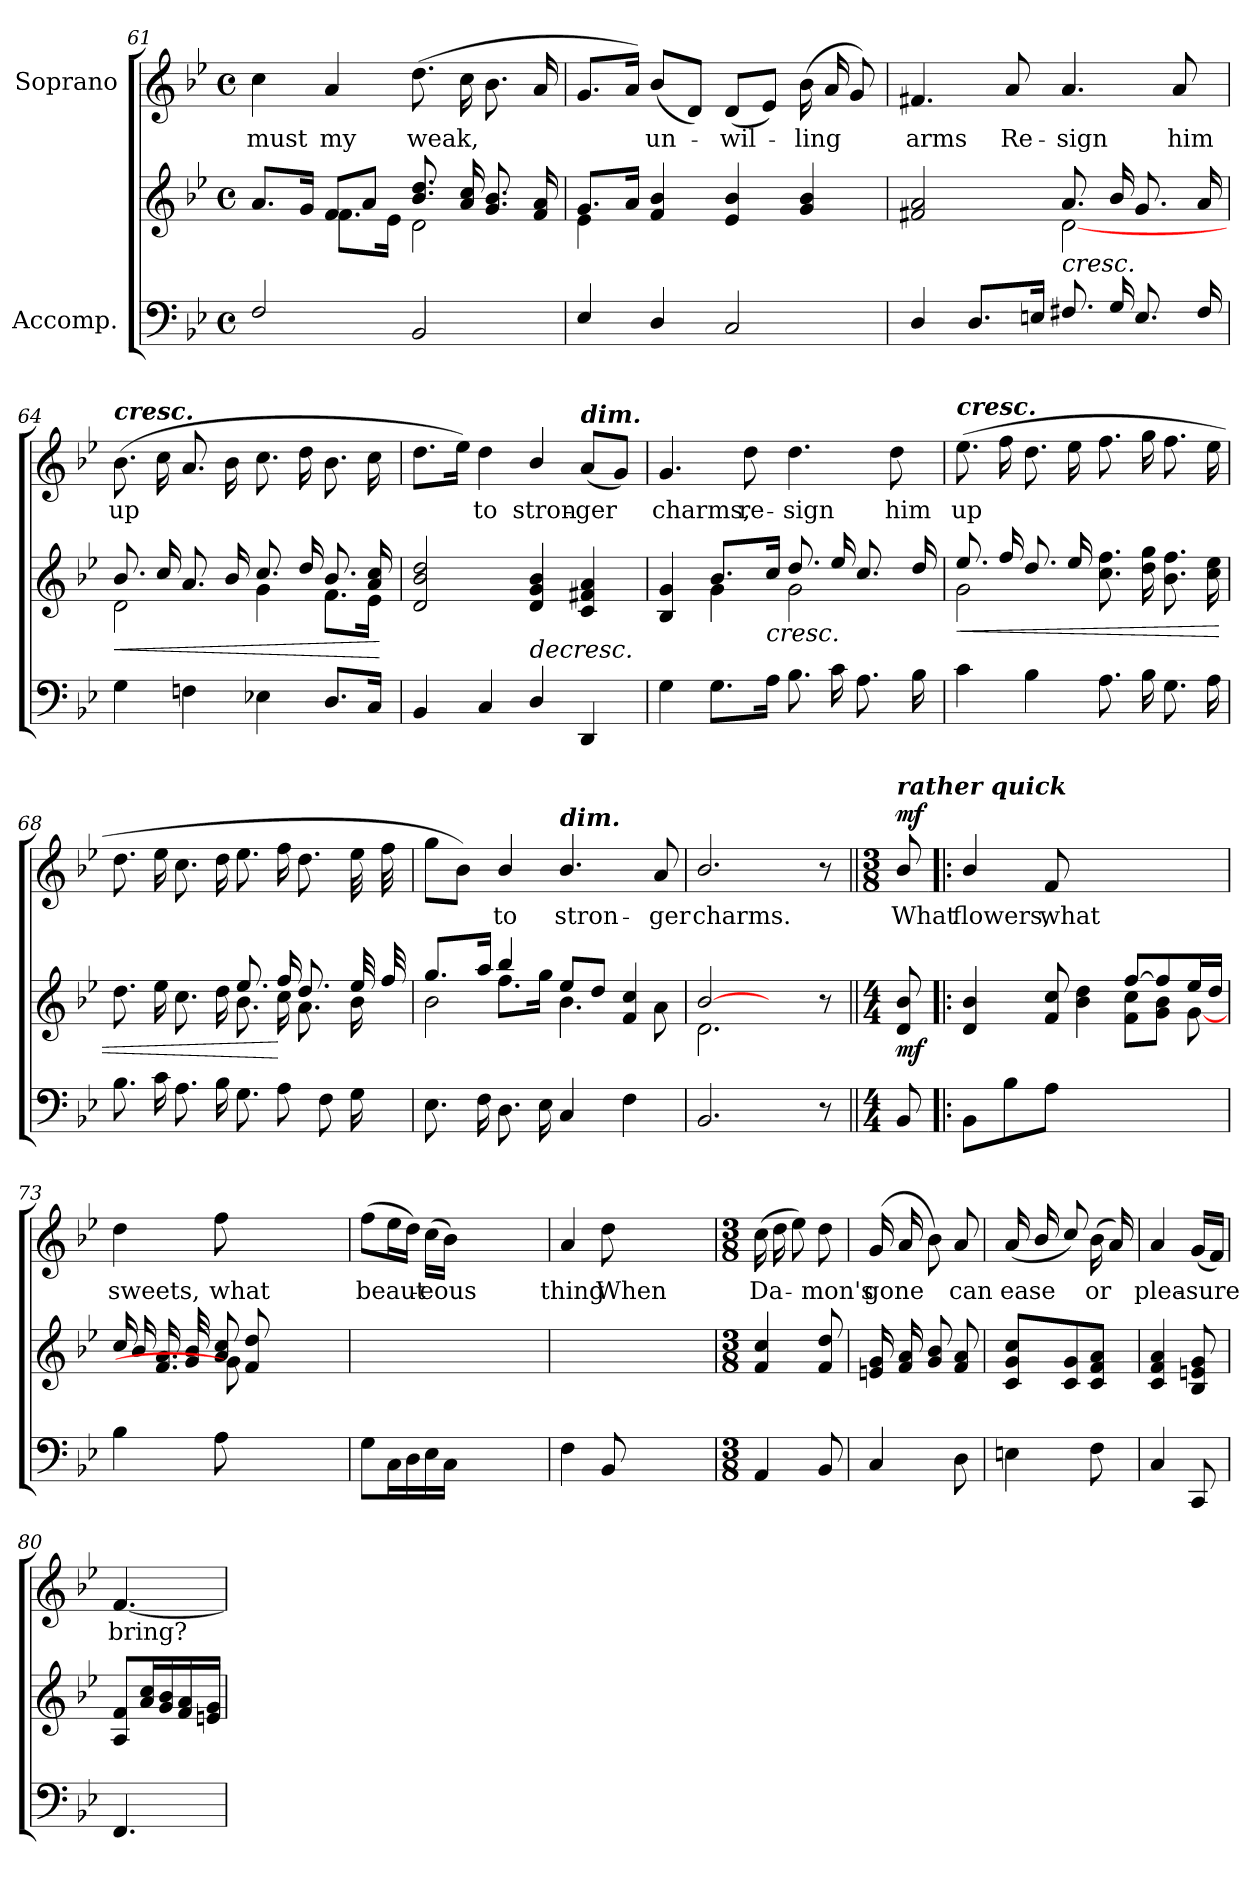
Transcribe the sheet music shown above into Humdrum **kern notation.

**kern	**kern	**dynam	**kern	**text	**dynam
*part2	*part2	*part2	*part1	*part1	*part1
*staff3	*staff2	*staff2/3	*staff1	*staff1	*staff1
*I"Accomp.	*	*	*I"Soprano	*	*
*clefF4	*clefG2	*	*clefG2	*	*
*k[b-e-]	*k[b-e-]	*	*k[b-e-]	*	*
*B-:	*B-:	*	*B-:	*	*
*M4/4	*M4/4	*	*M4/4	*	*
*met(c)	*met(c)	*	*met(c)	*	*
=61	=61	=61	=61	=61	=61
*^	*^	*	*	*	*
*	*	*	*^	*	*	*	*
!	!	!	!	!	!	!	!LO:LY:b	!
2F	1ryy	4ryy	8.a/L	1ryy	.	4cc	must	.
.	.	.	16g/J	.	.	.	.	.
!	!	!	!	!	!	!	!LO:LY:b	!
.	.	8f/L	8.f\L	.	.	4a	my	.
.	.	8a/J	.	.	.	.	.	.
.	.	.	16e-\J	.	.	.	.	.
!	!	!	!	!	!	!	!LO:LY:b	!
2BB-	.	8.b-/ 8.dd/L	2d\	.	.	(>8.ddL	weak,	.
.	.	16a/ 16cc/L	.	.	.	16ccL	.	.
.	.	8.g/ 8.b-/	.	.	.	8.b-	.	.
.	.	16f/ 16a/J	.	.	.	16aJ	.	.
=62	=62	=62	=62	=62	=62	=62	=62	=62
4E-	1ryy	8.g/L	4e-\	1ryy	.	8.gL	.	.
.	.	16a/J	.	.	.	16aJ)	.	.
!	!	!	!	!	!	!	!LO:LY:b	!
4D/	.	4f/ 4b-/	2.ryy	.	.	(8b-L	un-	.
.	.	.	.	.	.	8dJ)	.	.
!	!	!	!	!	!	!	!LO:LY:b	!
2C	.	4e-/ 4b-/	.	.	.	(<8dL	wil-	.
.	.	.	.	.	.	8e-J)	.	.
!	!	!	!	!	!	!	!LO:LY:b	!
.	.	4g/ 4b-/	.	.	.	(<16b-LL	ling	.
.	.	.	.	.	.	16a	.	.
.	.	.	.	.	.	8gJ)	.	.
=63	=63	=63	=63	=63	=63	=63	=63	=63
!	!	!	!	!	!	!	!LO:LY:b	!
4D	1ryy	2f#X/ 2a/	2ryy	1ryy	.	4.f#X	arms	.
8.DL	.	.	.	.	.	.	.	.
!	!	!	!	!	!	!	!LO:LY:b	!
.	.	.	.	.	.	8a	Re-	.
16EnJ	.	.	.	.	.	.	.	.
!	!	!	!	!	!LO:HP:b	!	!LO:LY:b	!
8.F#XL	.	8.a/L	[2d\	.	<	4.a	-sign	.
16GL	.	16b-/L	.	.	.	.	.	.
8.E	.	8.g/	.	.	.	.	.	.
!	!	!	!	!	!	!	!LO:LY:b	!
.	.	.	.	.	.	8a	him	.
16F#J	.	16a/J	.	.	.	.	.	.
*v	*v	*	*	*	*	*	*	*
*	*v	*v	*v	*	*	*	*
!!LO:LB:g=z
=64	=64	=64	=64	=64	=64
!	!	!	!LO:TX:a:Bi:t=cresc.	!	!
!	!	!LO:HP:b	!	!LO:LY:b	!
*	*^	*	*	*	*
4G	8.b-/L	2d\	<	(>8.b-L	up	.
.	16cc/L	.	.	16ccL	.	.
4Fn	8.a/	.	.	8.a	.	.
.	16b-/J	.	.	16b-J	.	.
4E-X	8.cc/L	4g\	.	8.ccL	.	.
.	16dd/L	.	.	16ddL	.	.
8.DL	8.b-/	8.f\L	.	8.b-	.	.
16CJ	16a/ 16cc/J	16e-\J	.	16ccJ	.	.
*	*v	*v	*	*	*	*
.	.	[	.	.	.
=65	=65	=65	=65	=65	=65
*	*^	*	*	*	*
4BB-	2d/ 2b-/ 2dd/	1ryy	.	8.ddL	.	.
.	.	.	.	16ee-J)	.	.
!	!	!	!	!	!LO:LY:b	!
4C	.	.	.	4dd	to	.
!	!	!	!LO:HP:b	!	!LO:LY:b	!
4D/	4d/ 4g/ 4b-/	.	>	4b-/	stron-	.
!	!	!	!	!LO:TX:a:Bi:t=dim.	!	!
!	!	!	!	!	!LO:LY:b	!
4DD	4c/ 4f#X/ 4a/	.	.	(<8aL	-ger	.
.	.	.	.	8gJ)	.	.
=66	=66	=66	=66	=66	=66	=66
!	!	!	!	!	!LO:LY:b	!
4G	4B-/ 4g/	4ryy	.	4.g	charms,	.
8.GL	8.b-/L	4g\	[	.	.	.
!	!	!	!	!	!LO:LY:b	!
.	.	.	.	8dd	re-	.
!	!	!	!LO:HP:b	!	!	!
16AJ	16cc/J	.	<	.	.	.
!	!	!	!	!	!LO:LY:b	!
8.B-L	8.dd/L	2g\	.	4.dd	-sign	.
16cL	16ee-/L	.	.	.	.	.
8.A	8.cc/	.	.	.	.	.
!	!	!	!	!	!LO:LY:b	!
.	.	.	.	8dd	him	.
16B-J	16dd/J	.	.	.	.	.
*	*v	*v	*	*	*	*
.	.	]	.	.	.
=67	=67	=67	=67	=67	=67
*	*^	*	*	*	*
!	!	!	!	!LO:TX:a:Bi:t=cresc.	!	!
!	!	!	!LO:HP:b	!	!LO:LY:b	!
4c	8.ee-/L	2g\	<	(>8.ee-L	up	.
.	16ff/L	.	.	16ffL	.	.
4B-	8.dd/	.	.	8.dd	.	.
.	16ee-/J	.	.	16ee-	.	.
8.AL	8.cc\ 8.ff\L	2ryy	.	8.ff	.	.
16B-L	16dd\ 16gg\L	.	.	16ggL	.	.
8.G	8.b-\ 8.ff\	.	.	8.ff	.	.
16AJ	16cc\ 16ee-\J	.	.	16ee-J	.	.
=68	=68	=68	=68	=68	=68	=68
8.B-L	8.dd\L	2ryy	.	8.ddL	.	.
16cL	16ee-\L	.	.	16ee-L	.	.
8.A	8.cc\	.	.	8.cc	.	.
16B-J	16dd\J	.	.	16ddJ	.	.
8.GL	8.ee-/L	8.b-\L	.	8.ee-L	.	.
8A	16ff/L	16cc\L	[	16ffL	.	.
.	8.dd/	8.a\	.	8.dd	.	.
8F	.	.	.	.	.	.
16GJ	32ee-/LL	16b-\J	.	32ee-LL	.	.
.	32ff/JJJ	.	.	32ffJJJ	.	.
!!LO:LB:g=z
=69	=69	=69	=69	=69	=69	=69
*	*	*^	*	*	*	*
8.E-L	4ryy	2b-\	8.gg/L	.	8ggL	.	.
.	.	.	.	.	8b-J)	.	.
16FL	.	.	16aa/J	.	.	.	.
!	!	!	!	!	!	!LO:LY:b	!
8.D	4bb-/	.	8.ff\L	.	4b-/	to	.
16E-J	.	.	16gg\J	.	.	.	.
!	!	!	!	!	!LO:TX:a:Bi:t=dim.	!	!
!	!	!	!	!	!	!LO:LY:b	!
4C	8ee-/L	4.b-\	2ryy	.	4.b-/	stron-	.
.	8dd/J	.	.	.	.	.	.
4F	4f/ 4cc/	.	.	.	.	.	.
!	!	!	!	!	!	!LO:LY:b	!
.	.	8a\	.	.	8a	-ger	.
=70	=70	=70	=70	=70	=70	=70	=70
!	!	!	!	!	!	!LO:LY:b	!
2.BB-	[2b-/	2.d\	2ryy	.	2.b-/	charms.	.
.	4ryy	.	4ryy	[	.	.	.
8r	8r	8ryy	8ryy	.	8r	.	.
=71||	=71||	=71||	=71||	=71||	=71||	=71||	=71||
*M4/4	*M4/4	*	*	*	*M3/8	*	*
!	!	!	!	!	!LO:TX:a:Bi:t=rather quick	!	!
!	!	!	!	!LO:DY:b	!	!LO:LY:b	!LO:DY:b
8BB-	8d/ 8b-/	8ryy	8ryy	mf	8b-/	What	mf
=72!|:	=72!|:	=72!|:	=72!|:	=72!|:	=72!|:	=72!|:	=72!|:
!	!	!	!	!	!	!LO:LY:b	!
8BB-L	4d/ 4b-/	4ryy	1ryy	.	4b-/	flowers,	.
8B-	.	.	.	.	.	.	.
!	!	!	!	!	!	!LO:LY:b	!
8AJ	8f/ 8cc/	8ryy	.	.	8f	what	.
2ryy	4b-\ 4dd\	4ryy	.	.	2ryy	.	.
.	[8ff/L	8f\ 8cc\L	.	.	.	.	.
.	8ff/]	8g\ 8b-\J	.	.	.	.	.
8ryy	16ee-/L	[8g\	.	.	8ryy	.	.
.	16dd/JJ	.	.	.	.	.	.
=73	=73	=73	=73	=73	=73	=73	=73
!	!	!	!	!	!	!LO:LY:b	!
4B-	16cc/LL	4ryy	1ryy	.	4dd	sweets,	.
.	16b-/	.	.	.	.	.	.
.	16.f/ 16.a/	.	.	.	.	.	.
.	32g/ 32b-/L	.	.	.	.	.	.
!	!	!	!	!	!	!LO:LY:b	!
8A	8a/ 8cc/	8g\]	.	.	8ff	what	.
2ryy	8f/ 8dd/J	8ryy	.	.	2ryy	.	.
.	2ryy	2ryy	.	.	.	.	.
8ryy	.	.	.	.	8ryy	.	.
*	*v	*v	*v	*	*	*	*
=74	=74	=74	=74	=74	=74
!	!	!	!	!LO:LY:b	!
8GL	1ryy	.	(>8ffL	beaut-	.
16CL	.	.	16ee-L	.	.
16D	.	.	16ddJJ)	.	.
!	!	!	!	!LO:LY:b	!
16E-	.	.	(>16ccLL	eous	.
16CJJ	.	.	16b-JJ)	.	.
2ryy	.	.	2ryy	.	.
8ryy	.	.	8ryy	.	.
=75	=75	=75	=75	=75	=75
!	!	!	!	!LO:LY:b	!
4F	1ryy	.	4a	thing	.
!	!	!	!	!LO:LY:b	!
8BB-	.	.	8dd	When	.
2ryy	.	.	2ryy	.	.
8ryy	.	.	8ryy	.	.
!!LO:LB:g=z
=76	=76	=76	=76	=76	=76
*M3/8	*M3/8	*	*M3/8	*	*
*	*^	*	*	*	*
!	!	!	!	!	!LO:LY:b	!
4AA	4f/ 4cc/	4ryy	.	(>16ccLL	Da-	.
.	.	.	.	16dd	.	.
.	.	.	.	8ee-J)	.	.
!	!	!	!	!	!LO:LY:b	!
8BB-	8f/ 8dd/	8ryy	.	8dd	mon's	.
=77	=77	=77	=77	=77	=77	=77
!	!	!	!	!	!LO:LY:b	!
4C	16en/ 16g/LL	4ryy	.	(<16gLL	gone	.
.	16f/ 16a/	.	.	16a	.	.
.	8g/ 8b-/	.	.	8b-J)	.	.
!	!	!	!	!	!LO:LY:b	!
8D	8f/ 8a/J	8ryy	.	8a	can	.
=78	=78	=78	=78	=78	=78	=78
!	!	!	!	!	!LO:LY:b	!
4En	8c/ 8g/ 8cc/L	4ryy	.	(<16a/LL	ease	.
.	.	.	.	16b-/	.	.
.	8c/ 8g/	.	.	8cc/J)	.	.
!	!	!	!	!	!LO:LY:b	!
8F	8c/ 8f/ 8a/J	8ryy	.	(<16b-LL	or	.
.	.	.	.	16aJJ)	.	.
=79	=79	=79	=79	=79	=79	=79
!	!	!	!	!	!LO:LY:b	!
4C	4c/ 4f/ 4a/	4ryy	.	4a	plea-	.
!	!	!	!	!	!LO:LY:b	!
8CC	8B-/ 8en/ 8g/	8ryy	.	(<16gLL	-sure	.
.	.	.	.	16fJJ)	.	.
=80	=80	=80	=80	=80	=80	=80
!	!	!	!	!	!LO:LY:b	!
4.FF	8A/ 8f/L	4ryy	.	[4.f	bring?	.
.	16a/ 16cc/L	.	.	.	.	.
.	16g/ 16b-/	.	.	.	.	.
.	16f/ 16a/	8ryy	.	.	.	.
.	16en/ 16g/JJ	.	.	.	.	.
*	*v	*v	*	*	*	*
=	=	=	=	=	=
*-	*-	*-	*-	*-	*-
